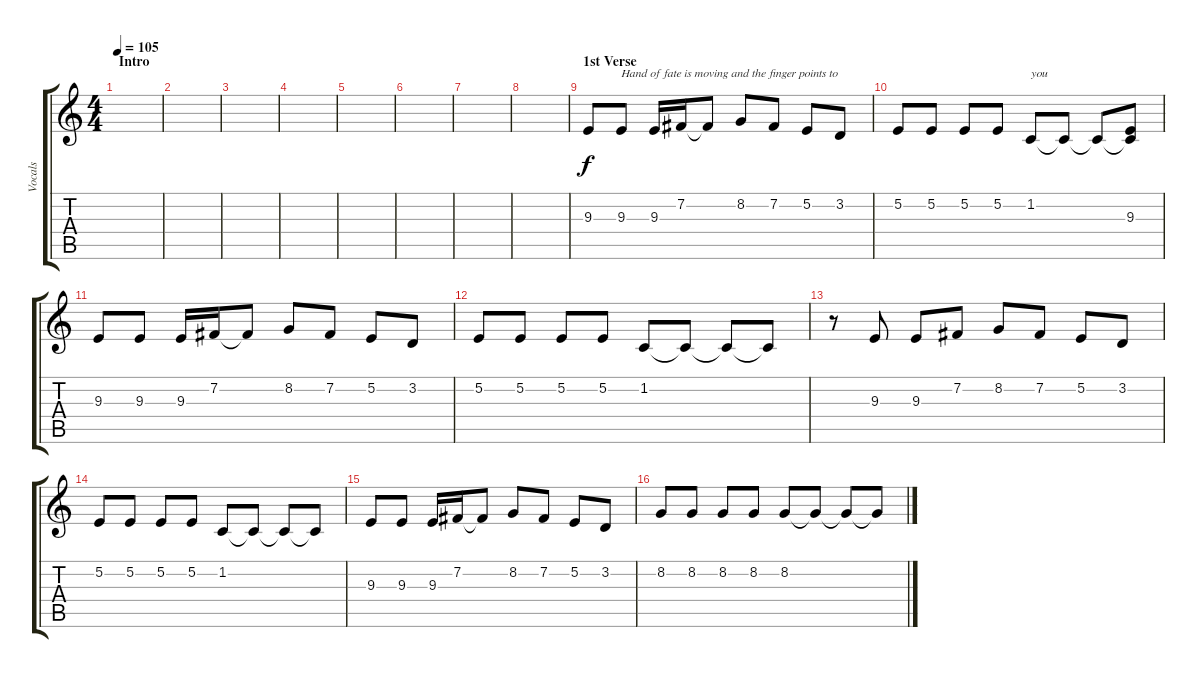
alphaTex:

\track ("Vocals" "Vocals") {instrument lead8bassandlead}
\staff {score tabs}
\tuning (E4 B3 G3 D3 A2 E2) {hide}
\ts (4 4)
\section ("" "Intro")
\tempo 105
\clef g2
\ks c
|
|
|
|
|
|
|
|
\section ("" "1st Verse ")
9.3.8 9.3.8{txt "Hand of fate is moving and the finger points to"} 9.3.16 7.2.16 7.2{t}.8 8.2.8 7.2.8 5.2.8 3.2.8 |
5.2.8 5.2.8 5.2.8 5.2.8 1.2.8{txt "you"} 1.2{t}.8 1.2{t}.8 (1.2{t} 9.3).8 |
9.3.8 9.3.8 9.3.16 7.2.16 7.2{t}.8 8.2.8 7.2.8 5.2.8 3.2.8 |
5.2.8 5.2.8 5.2.8 5.2.8 1.2.8 1.2{t}.8 1.2{t}.8 1.2{t}.8 |
r.8 9.3.8 9.3.8 7.2.8 8.2.8 7.2.8 5.2.8 3.2.8 |
5.2.8 5.2.8 5.2.8 5.2.8 1.2.8 1.2{t}.8 1.2{t}.8 1.2{t}.8 |
9.3.8 9.3.8 9.3.16 7.2.16 7.2{t}.8 8.2.8 7.2.8 5.2.8 3.2.8 |
8.2.8 8.2.8 8.2.8 8.2.8 8.2.8 8.2{t}.8 8.2{t}.8 8.2{t}.8
